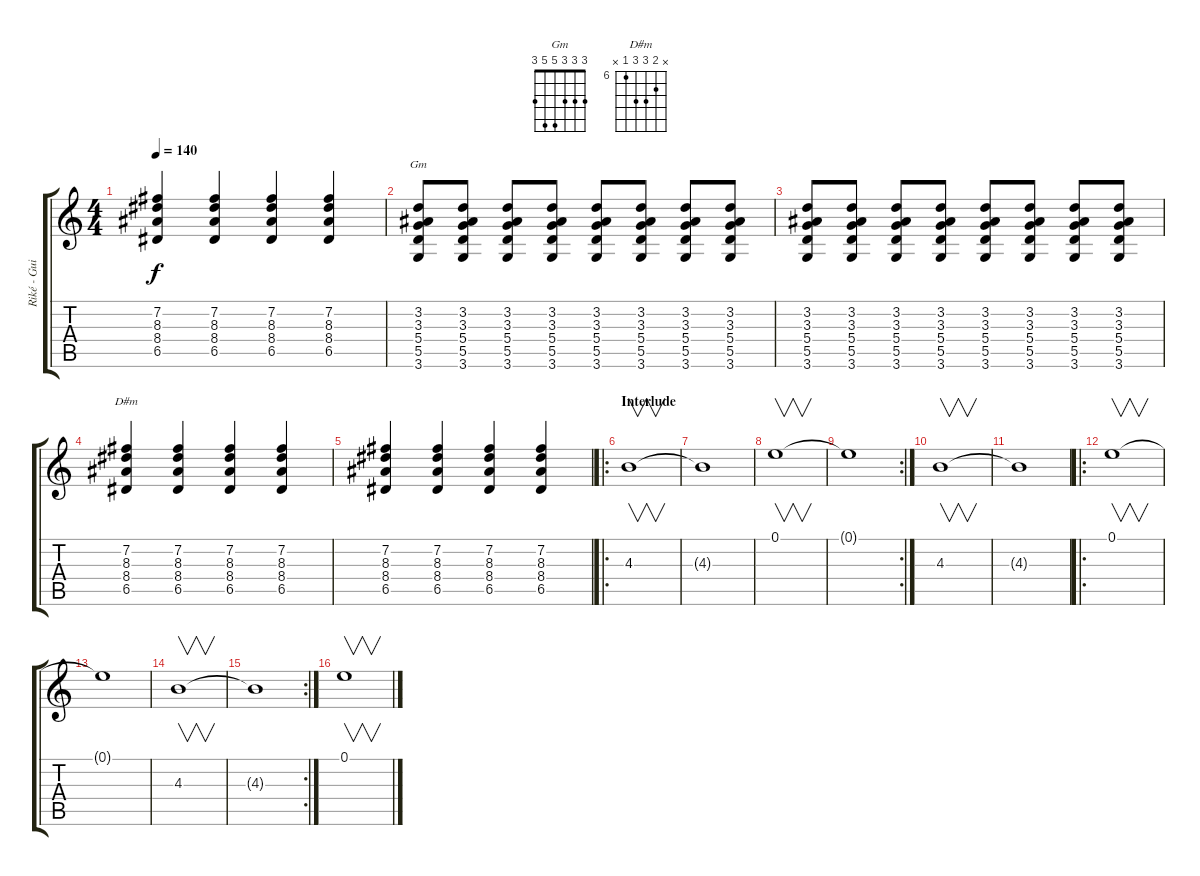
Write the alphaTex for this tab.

\track ("Riké - Guitare" "Riké - Gui") {instrument acousticguitarsteel}
\staff {score tabs}
\tuning (E4 B3 G3 D3 A2 E2) {hide}
\chord ("Gm" 3 3 3 5 5 3)
\chord ("D#m" x 7 8 8 6 x) {firstfret 6}
\ts (4 4)
\tempo 140
\clef g2
\ks c
(7.2 8.3 8.4 6.5).4{dy f} (7.2 8.3 8.4 6.5).4 (7.2 8.3 8.4 6.5).4 (7.2 8.3 8.4 6.5).4 |
(3.2 3.3 5.4 5.5 3.6).8{ch "Gm"} (3.2 3.3 5.4 5.5 3.6).8 (3.2 3.3 5.4 5.5 3.6).8 (3.2 3.3 5.4 5.5 3.6).8 (3.2 3.3 5.4 5.5 3.6).8 (3.2 3.3 5.4 5.5 3.6).8 (3.2 3.3 5.4 5.5 3.6).8 (3.2 3.3 5.4 5.5 3.6).8 |
(3.2 3.3 5.4 5.5 3.6).8 (3.2 3.3 5.4 5.5 3.6).8 (3.2 3.3 5.4 5.5 3.6).8 (3.2 3.3 5.4 5.5 3.6).8 (3.2 3.3 5.4 5.5 3.6).8 (3.2 3.3 5.4 5.5 3.6).8 (3.2 3.3 5.4 5.5 3.6).8 (3.2 3.3 5.4 5.5 3.6).8 |
(7.2 8.3 8.4 6.5).4{ch "D#m"} (7.2 8.3 8.4 6.5).4 (7.2 8.3 8.4 6.5).4 (7.2 8.3 8.4 6.5).4 |
(7.2 8.3 8.4 6.5).4 (7.2 8.3 8.4 6.5).4 (7.2 8.3 8.4 6.5).4 (7.2 8.3 8.4 6.5).4 |
\ro
\section ("" "Interlude")
4.3.1{v volume 10} |
4.3{t}.1 |
0.1.1{v} |
\rc 2
0.1{t}.1 |
4.3.1{v} |
4.3{t}.1 |
\ro
0.1.1{v} |
0.1{t}.1 |
4.3.1{v} |
\rc 2
4.3{t}.1 |
0.1.1{v}
